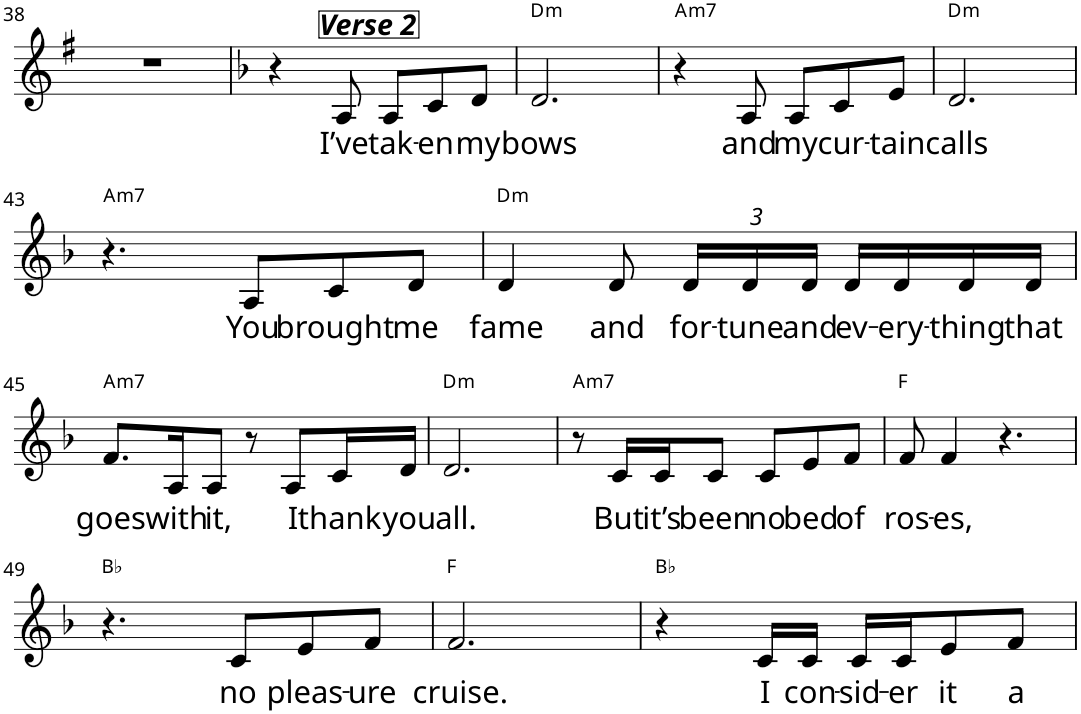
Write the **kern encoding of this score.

**kern	**text	**harte
*part1	*part1	*part1
*staff1	*staff1	*
*I"P1	*	*
!!LO:PB:g=z
*clefG2	*	*
*k[f#]	*	*
*G:	*	*
*M6/8	*	*
=38	=38	=38
2.r	.	.
=39	=39	=39
*k[b-]	*	*
4r	.	.
!LO:TX:a:Bi:t=Verse 2	!	!
!	!LO:LY:b	!
8A/	I’ve	.
!	!LO:LY:b	!
8A/L	tak-	.
!	!LO:LY:b	!
8c/	-en	.
!	!LO:LY:b	!
8d/J	my	.
=40	=40	=40
!	!LO:LY:b	!LO:H:kt=m
2.d/	bows	D:min
=41	=41	=41
!	!	!LO:H:kt=m7
4r	.	A:min7
!	!LO:LY:b	!
8A/	and	.
!	!LO:LY:b	!
8A/L	my	.
!	!LO:LY:b	!
8c/	cur-	.
!	!LO:LY:b	!
8e/J	-tain	.
=42	=42	=42
!	!LO:LY:b	!LO:H:kt=m
2.d/	calls	D:min
!!LO:LB:g=z
=43	=43	=43
!	!	!LO:H:kt=m7
4.r	.	A:min7
!	!LO:LY:b	!
8A/L	You	.
!	!LO:LY:b	!
8c/	brought	.
!	!LO:LY:b	!
8d/J	me	.
=44	=44	=44
!	!LO:LY:b	!LO:H:kt=m
4d/	fame	D:min
!	!LO:LY:b	!
8d/	and	.
*Xbrackettup	*	*
!	!LO:LY:b	!
24d/LL	for-	.
!	!LO:LY:b	!
24d/	-tune	.
!	!LO:LY:b	!
24d/JJ	and	.
!	!LO:LY:b	!
16d/LL	ev-	.
!	!LO:LY:b	!
16d/	-ery-	.
!	!LO:LY:b	!
16d/	-thing	.
!	!LO:LY:b	!
16d/JJ	that	.
!!LO:LB:g=z
=45	=45	=45
!	!LO:LY:b	!LO:H:kt=m7
8.f/L	goes	A:min7
!	!LO:LY:b	!
16A/K	with	.
!	!LO:LY:b	!
8A/J	it,	.
8r	.	.
!	!LO:LY:b	!
8A/L	I	.
!	!LO:LY:b	!
16c/L	thank	.
!	!LO:LY:b	!
16d/JJ	you	.
=46	=46	=46
!	!LO:LY:b	!LO:H:kt=m
2.d/	all.	D:min
=47	=47	=47
!	!	!LO:H:kt=m7
8r	.	A:min7
!	!LO:LY:b	!
16c/LL	But	.
!	!LO:LY:b	!
16c/J	it’s	.
!	!LO:LY:b	!
8c/J	been	.
!	!LO:LY:b	!
8c/L	no	.
!	!LO:LY:b	!
8e/	bed	.
!	!LO:LY:b	!
8f/J	of	.
=48	=48	=48
!	!LO:LY:b	!
8f/	ros-	F:maj
!	!LO:LY:b	!
4f/	-es,	.
4.r	.	.
!!LO:LB:g=z
=49	=49	=49
4.r	.	Bb:maj
!	!LO:LY:b	!
8c/L	no	.
!	!LO:LY:b	!
8e/	pleas-	.
!	!LO:LY:b	!
8f/J	-ure	.
=50	=50	=50
!	!LO:LY:b	!
2.f/	cruise.	F:maj
=51	=51	=51
4r	.	Bb:maj
!	!LO:LY:b	!
16c/LL	I	.
!	!LO:LY:b	!
16c/JJ	con-	.
!	!LO:LY:b	!
16c/LL	-sid-	.
!	!LO:LY:b	!
16c/J	-er	.
!	!LO:LY:b	!
8e/	it	.
!	!LO:LY:b	!
8f/J	a	.
=	=	=
*-	*-	*-
